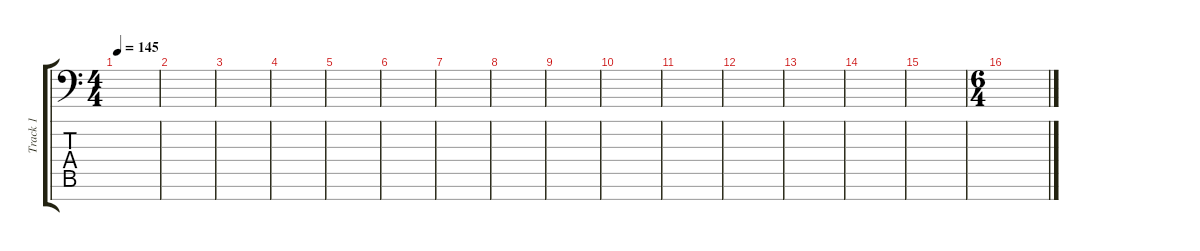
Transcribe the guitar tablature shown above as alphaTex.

\track ("Track 1" "Track 1") {instrument overdrivenguitar}
\staff {score tabs}
\tuning (E4 B3 G3 D3 A2 E2 C-1) {hide}
\ts (4 4)
\tempo 145
\clef f4
\ks c
|
|
|
|
|
|
|
|
|
|
|
|
|
|
|
\ts (6 4)
